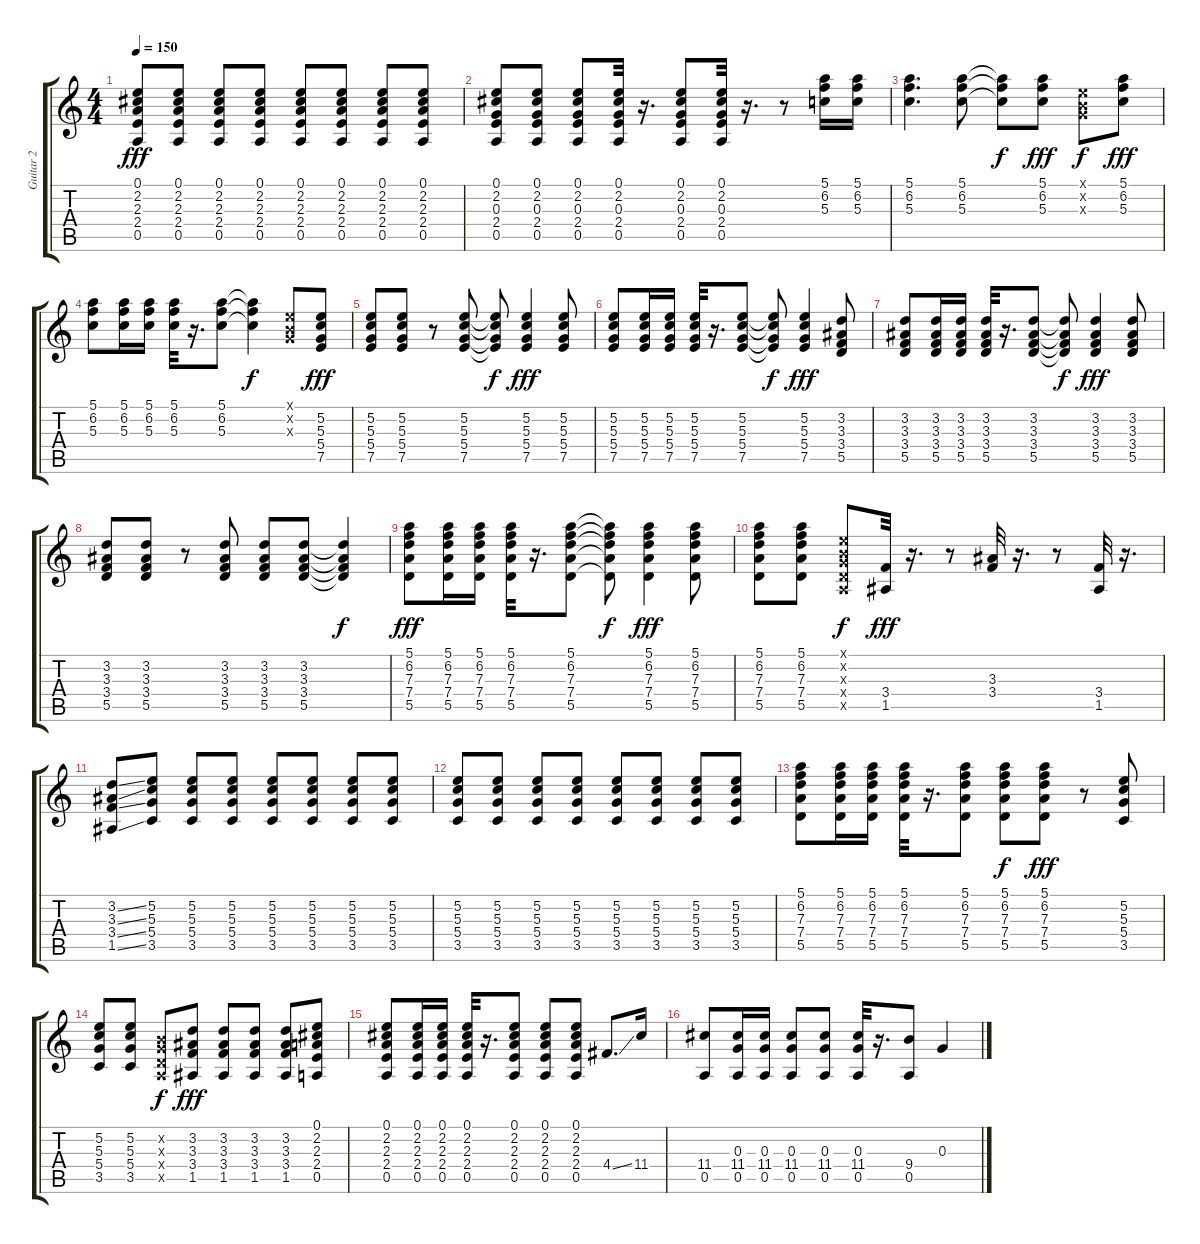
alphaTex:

\track ("Guitar 2" "Guitar 2") {instrument electricguitarjazz}
\staff {score tabs}
\tuning (E4 B3 G3 D3 A2 E2) {hide}
\ts (4 4)
\tempo 150
\clef g2
\ks c
(0.1 2.2 2.3 2.4 0.5).8{dy fff} (0.1 2.2 2.3 2.4 0.5).8 (0.1 2.2 2.3 2.4 0.5).8 (0.1 2.2 2.3 2.4 0.5).8 (0.1 2.2 2.3 2.4 0.5).8 (0.1 2.2 2.3 2.4 0.5).8 (0.1 2.2 2.3 2.4 0.5).8 (0.1 2.2 2.3 2.4 0.5).8 |
(0.1 2.2 0.3 2.4 0.5).8 (0.1 2.2 0.3 2.4 0.5).8 (0.1 2.2 0.3 2.4 0.5).8 (0.1 2.2 0.3 2.4 0.5).32 r.16{d} (0.1 2.2 0.3 2.4 0.5).8 (0.1 2.2 0.3 2.4 0.5).32 r.16{d} r.8 (5.1 6.2 5.3).16 (5.1 6.2 5.3).16 |
(5.1 6.2 5.3).4{d} (5.1 6.2 5.3).8 (5.1{t} 6.2{t} 5.3{t}).8{dy f} (5.1 6.2 5.3).8{dy fff} (0.1{x} 0.2{x} 0.3{x}).8{dy f} (5.1 6.2 5.3).8{dy fff} |
(5.1 6.2 5.3).8 (5.1 6.2 5.3).16 (5.1 6.2 5.3).16 (5.1 6.2 5.3).32 r.16{d} (5.1 6.2 5.3).8 (5.1{t} 6.2{t} 5.3{t}).4{dy f} (0.1{x} 0.2{x} 0.3{x}).8 (5.2 5.3 5.4 7.5).8{dy fff} |
(5.2 5.3 5.4 7.5).8 (5.2 5.3 5.4 7.5).8 r.8 (5.2 5.3 5.4 7.5).8 (5.2{t} 5.3{t} 5.4{t} 7.5{t}).8{dy f} (5.2 5.3 5.4 7.5).4{dy fff} (5.2 5.3 5.4 7.5).8 |
(5.2 5.3 5.4 7.5).8 (5.2 5.3 5.4 7.5).16 (5.2 5.3 5.4 7.5).16 (5.2 5.3 5.4 7.5).32 r.16{d} (5.2 5.3 5.4 7.5).8 (5.2{t} 5.3{t} 5.4{t} 7.5{t}).8{dy f} (5.2 5.3 5.4 7.5).4{dy fff} (3.2 3.3 3.4 5.5).8 |
(3.2 3.3 3.4 5.5).8 (3.2 3.3 3.4 5.5).16 (3.2 3.3 3.4 5.5).16 (3.2 3.3 3.4 5.5).32 r.16{d} (3.2 3.3 3.4 5.5).8 (3.2{t} 3.3{t} 3.4{t} 5.5{t}).8{dy f} (3.2 3.3 3.4 5.5).4{dy fff} (3.2 3.3 3.4 5.5).8 |
(3.2 3.3 3.4 5.5).8 (3.2 3.3 3.4 5.5).8 r.8 (3.2 3.3 3.4 5.5).8 (3.2 3.3 3.4 5.5).8 (3.2 3.3 3.4 5.5).8 (3.2{t} 3.3{t} 3.4{t} 5.5{t}).4{dy f} |
(5.1 6.2 7.3 7.4 5.5).8{dy fff} (5.1 6.2 7.3 7.4 5.5).16 (5.1 6.2 7.3 7.4 5.5).16 (5.1 6.2 7.3 7.4 5.5).32 r.16{d} (5.1 6.2 7.3 7.4 5.5).8 (5.1{t} 6.2{t} 7.3{t} 7.4{t} 5.5{t}).8{dy f} (5.1 6.2 7.3 7.4 5.5).4{dy fff} (5.1 6.2 7.3 7.4 5.5).8 |
(5.1 6.2 7.3 7.4 5.5).8 (5.1 6.2 7.3 7.4 5.5).8 (0.1{x} 0.2{x} 0.3{x} 0.4{x} 0.5{x}).8{dy f} (3.4 1.5).32{dy fff} r.16{d} r.8 (3.3 3.4).32 r.16{d} r.8 (3.4 1.5).32 r.16{d} |
(3.2{ss} 3.3{ss} 3.4{ss} 1.5{ss}).8 (5.2 5.3 5.4 3.5).8 (5.2 5.3 5.4 3.5).8 (5.2 5.3 5.4 3.5).8 (5.2 5.3 5.4 3.5).8 (5.2 5.3 5.4 3.5).8 (5.2 5.3 5.4 3.5).8 (5.2 5.3 5.4 3.5).8 |
(5.2 5.3 5.4 3.5).8 (5.2 5.3 5.4 3.5).8 (5.2 5.3 5.4 3.5).8 (5.2 5.3 5.4 3.5).8 (5.2 5.3 5.4 3.5).8 (5.2 5.3 5.4 3.5).8 (5.2 5.3 5.4 3.5).8 (5.2 5.3 5.4 3.5).8 |
(5.1 6.2 7.3 7.4 5.5).8 (5.1 6.2 7.3 7.4 5.5).16 (5.1 6.2 7.3 7.4 5.5).16 (5.1 6.2 7.3 7.4 5.5).32 r.16{d} (5.1 6.2 7.3 7.4 5.5).8 (5.1 6.2 7.3 7.4 5.5).8{dy f} (5.1 6.2 7.3 7.4 5.5).8{dy fff} r.8 (5.2 5.3 5.4 3.5).8 |
(5.2 5.3 5.4 3.5).8 (5.2 5.3 5.4 3.5).8 (0.2{x} 0.3{x} 0.4{x} 0.5{x}).8{dy f} (3.2 3.3 3.4 1.5).8{dy fff} (3.2 3.3 3.4 1.5).8 (3.2 3.3 3.4 1.5).8 (3.2 3.3 3.4 1.5).8 (0.1 2.2 2.3 2.4 0.5).8 |
(0.1 2.2 2.3 2.4 0.5).8 (0.1 2.2 2.3 2.4 0.5).16 (0.1 2.2 2.3 2.4 0.5).16 (0.1 2.2 2.3 2.4 0.5).32 r.16{d} (0.1 2.2 2.3 2.4 0.5).8 (0.1 2.2 2.3 2.4 0.5).8 (0.1 2.2 2.3 2.4 0.5).8 4.4{ss}.8{d} 11.4.16 |
(11.4 0.5).8 (0.3 11.4 0.5).16 (0.3 11.4 0.5).16 (0.3 11.4 0.5).8 (0.3 11.4 0.5).8 (0.3 11.4 0.5).32 r.16{d} (9.4 0.5).8 0.3.4
